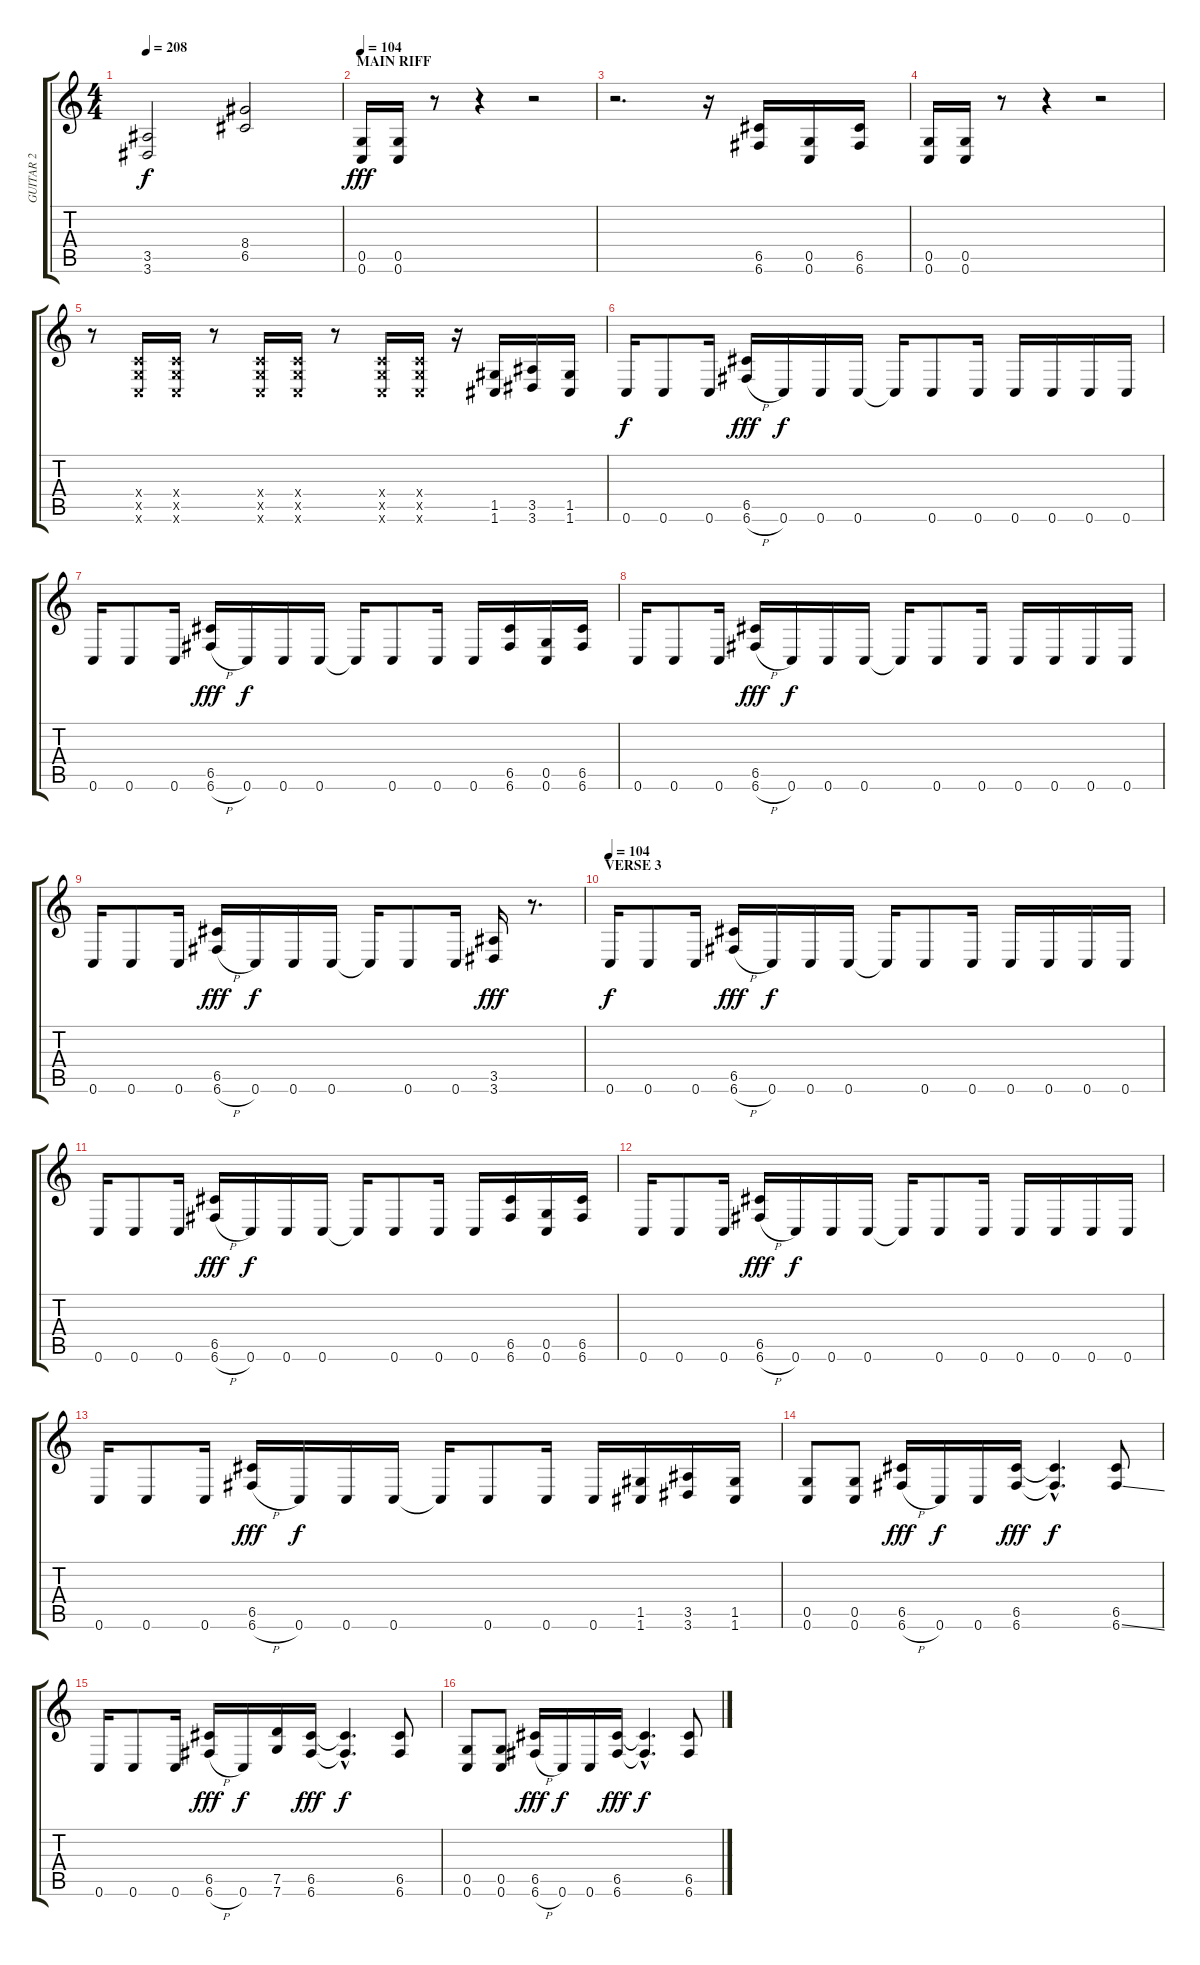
\track ("GUITAR 2" "GUITAR 2") {instrument distortionguitar}
\staff {score tabs}
\tuning (D4 A3 F3 C3 G2 C2) {hide}
\ts (4 4)
\tempo 208
\clef g2
\ks c
(3.5 3.6).2{dy f} (8.4 6.5).2 |
\section ("" "MAIN RIFF")
\tempo 104
(0.5 0.6).16{dy fff} (0.5 0.6).16 r.8 r.4 r.2 |
r.2{d} r.16 (6.5 6.6).16 (0.5 0.6).16 (6.5 6.6).16 |
(0.5 0.6).16 (0.5 0.6).16 r.8 r.4 r.2 |
r.8 (0.4{x} 0.5{x} 0.6{x}).16 (0.4{x} 0.5{x} 0.6{x}).16 r.8 (0.4{x} 0.5{x} 0.6{x}).16 (0.4{x} 0.5{x} 0.6{x}).16 r.8 (0.4{x} 0.5{x} 0.6{x}).16 (0.4{x} 0.5{x} 0.6{x}).16 r.16 (1.5 1.6).16 (3.5 3.6).16 (1.5 1.6).16 |
0.6.16{dy f} 0.6.8 0.6.16 (6.5 6.6{h}).16{dy fff} 0.6.16{dy f} 0.6.16 0.6.16 0.6{t}.16 0.6.8 0.6.16 0.6.16 0.6.16 0.6.16 0.6.16 |
0.6.16 0.6.8 0.6.16 (6.5 6.6{h}).16{dy fff} 0.6.16{dy f} 0.6.16 0.6.16 0.6{t}.16 0.6.8 0.6.16 0.6.16 (6.5 6.6).16 (0.5 0.6).16 (6.5 6.6).16 |
0.6.16 0.6.8 0.6.16 (6.5 6.6{h}).16{dy fff} 0.6.16{dy f} 0.6.16 0.6.16 0.6{t}.16 0.6.8 0.6.16 0.6.16 0.6.16 0.6.16 0.6.16 |
0.6.16 0.6.8 0.6.16 (6.5 6.6{h}).16{dy fff} 0.6.16{dy f} 0.6.16 0.6.16 0.6{t}.16 0.6.8 0.6.16 (3.5 3.6).16{dy fff} r.8{d} |
\section ("" "VERSE 3")
\tempo 104
0.6.16{dy f} 0.6.8 0.6.16 (6.5 6.6{h}).16{dy fff} 0.6.16{dy f} 0.6.16 0.6.16 0.6{t}.16 0.6.8 0.6.16 0.6.16 0.6.16 0.6.16 0.6.16 |
0.6.16 0.6.8 0.6.16 (6.5 6.6{h}).16{dy fff} 0.6.16{dy f} 0.6.16 0.6.16 0.6{t}.16 0.6.8 0.6.16 0.6.16 (6.5 6.6).16 (0.5 0.6).16 (6.5 6.6).16 |
0.6.16 0.6.8 0.6.16 (6.5 6.6{h}).16{dy fff} 0.6.16{dy f} 0.6.16 0.6.16 0.6{t}.16 0.6.8 0.6.16 0.6.16 0.6.16 0.6.16 0.6.16 |
0.6.16 0.6.8 0.6.16 (6.5 6.6{h}).16{dy fff} 0.6.16{dy f} 0.6.16 0.6.16 0.6{t}.16 0.6.8 0.6.16 0.6.16 (1.5 1.6).16 (3.5 3.6).16 (1.5 1.6).16 |
(0.5 0.6).8 (0.5 0.6).8 (6.5 6.6{h}).16{dy fff} 0.6.16{dy f} 0.6.16 (6.5 6.6).16{dy fff} (6.5{hac t} 6.6{hac t}).4{d dy f} (6.5 6.6{ss}).8 |
0.6.16 0.6.8 0.6.16 (6.5 6.6{h}).16{dy fff} 0.6.16{dy f} (7.5 7.6).16 (6.5 6.6).16{dy fff} (6.5{hac t} 6.6{hac t}).4{d dy f} (6.5 6.6).8 |
(0.5 0.6).8 (0.5 0.6).8 (6.5 6.6{h}).16{dy fff} 0.6.16{dy f} 0.6.16 (6.5 6.6).16{dy fff} (6.5{hac t} 6.6{hac t}).4{d dy f} (6.5 6.6{ss}).8
